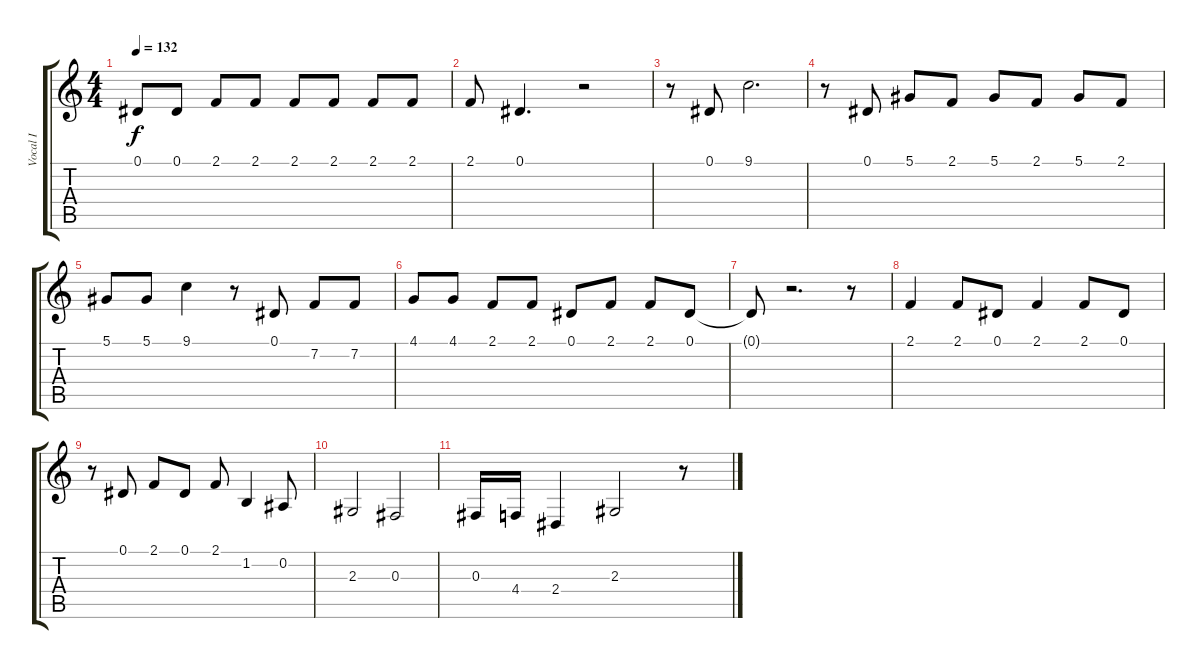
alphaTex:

\track ("Vocal I" "Vocal I") {instrument lead1square}
\staff {score tabs}
\tuning (Eb4 Bb3 Gb3 Db3 Ab2 Eb2) {hide}
\ts (4 4)
\tempo 132
\clef g2
\ks c
0.1{t}.8{dy f} 0.1.8 2.1.8 2.1.8 2.1.8 2.1.8 2.1.8 2.1.8 |
2.1.8 0.1.4{d} r.2 |
r.8 0.1.8 9.1.2{d} |
r.8 0.1.8 5.1.8 2.1.8 5.1.8 2.1.8 5.1.8 2.1.8 |
5.1.8 5.1.8 9.1.4 r.8 0.1.8 7.2.8 7.2.8 |
4.1.8 4.1.8 2.1.8 2.1.8 0.1.8 2.1.8 2.1.8 0.1.8 |
0.1{t}.8 r.2{d} r.8 |
2.1.4 2.1.8 0.1.8 2.1.4 2.1.8 0.1.8 |
r.8 0.1.8 2.1.8 0.1.8 2.1.8 1.2.4 0.2.8 |
2.3.2 0.3.2 |
0.3.16 4.4.16 2.4.4 2.3.2 r.8
